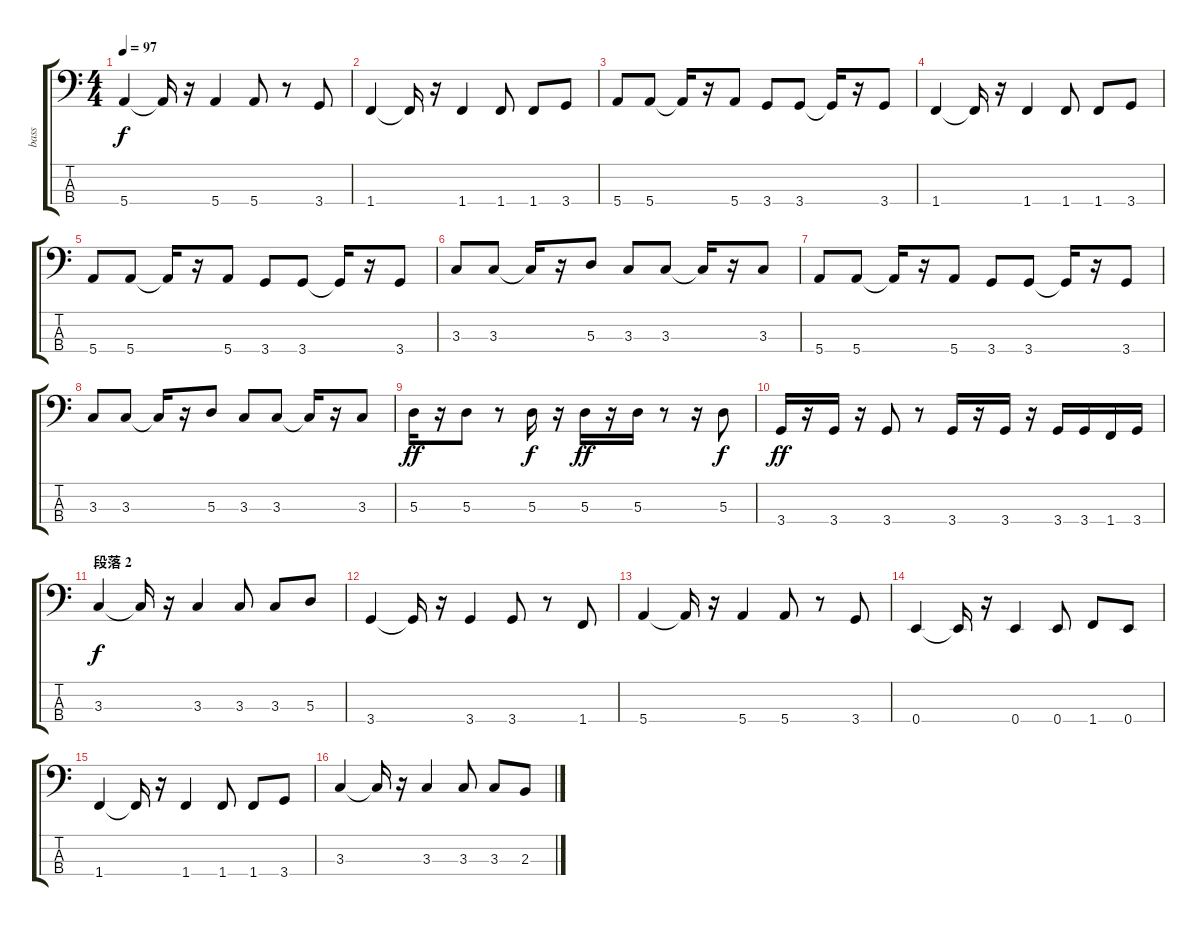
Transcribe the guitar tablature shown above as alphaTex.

\track ("bass" "bass") {instrument electricbassfinger}
\staff {score tabs}
\tuning (G2 D2 A1 E1) {hide}
\ts (4 4)
\tempo 97
\clef f4
\ks c
5.4.4{dy f} 5.4{t}.16 r.16 5.4.4 5.4.8 r.8 3.4.8 |
1.4.4 1.4{t}.16 r.16 1.4.4 1.4.8 1.4.8 3.4.8 |
5.4.8 5.4.8 5.4{t}.16 r.16 5.4.8 3.4.8 3.4.8 3.4{t}.16 r.16 3.4.8 |
1.4.4 1.4{t}.16 r.16 1.4.4 1.4.8 1.4.8 3.4.8 |
5.4.8 5.4.8 5.4{t}.16 r.16 5.4.8 3.4.8 3.4.8 3.4{t}.16 r.16 3.4.8 |
3.3.8 3.3.8 3.3{t}.16 r.16 5.3.8 3.3.8 3.3.8 3.3{t}.16 r.16 3.3.8 |
5.4.8 5.4.8 5.4{t}.16 r.16 5.4.8 3.4.8 3.4.8 3.4{t}.16 r.16 3.4.8 |
3.3.8 3.3.8 3.3{t}.16 r.16 5.3.8 3.3.8 3.3.8 3.3{t}.16 r.16 3.3.8 |
5.3.16{dy ff} r.16 5.3.8 r.8 5.3.16{dy f} r.16 5.3.16{dy ff} r.16 5.3.16 r.8 r.16 5.3.8{dy f} |
3.4.16{dy ff} r.16 3.4.16 r.16 3.4.8 r.8 3.4.16 r.16 3.4.16 r.16 3.4.16 3.4.16 1.4.16 3.4.16 |
\section ("" "段落 2")
3.3.4{dy f} 3.3{t}.16 r.16 3.3.4 3.3.8 3.3.8 5.3.8 |
3.4.4 3.4{t}.16 r.16 3.4.4 3.4.8 r.8 1.4.8 |
5.4.4 5.4{t}.16 r.16 5.4.4 5.4.8 r.8 3.4.8 |
0.4.4 0.4{t}.16 r.16 0.4.4 0.4.8 1.4.8 0.4.8 |
1.4.4 1.4{t}.16 r.16 1.4.4 1.4.8 1.4.8 3.4.8 |
3.3.4 3.3{t}.16 r.16 3.3.4 3.3.8 3.3.8 2.3.8
